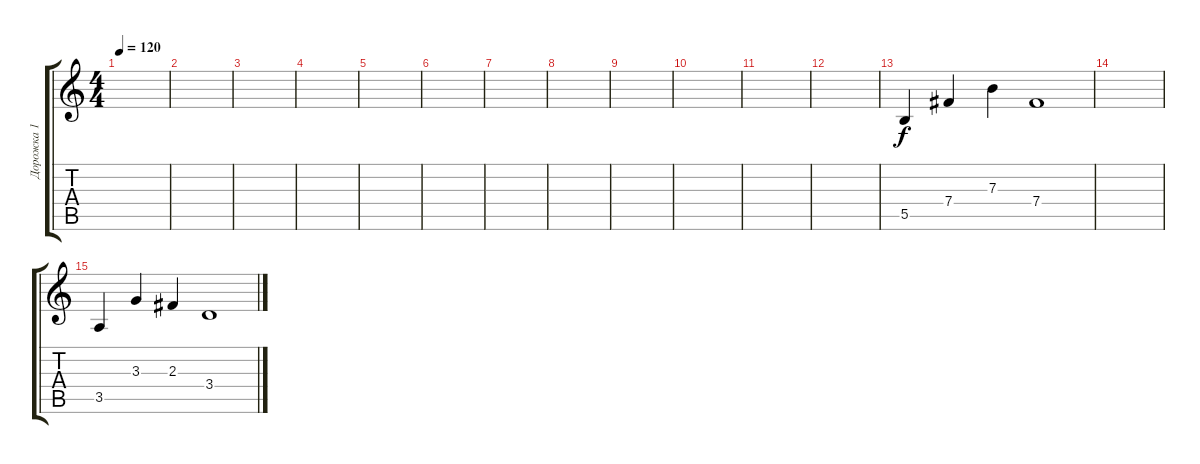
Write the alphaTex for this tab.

\track ("Дорожка 1" "Дорожка 1") {instrument electricguitarclean}
\staff {score tabs}
\tuning (Db4 Ab3 E3 B2 Gb2 B1) {hide}
\ts (4 4)
\tempo 120
\clef g2
\ks c
|
|
|
|
|
|
|
|
|
|
|
|
5.5.4 7.4.4 7.3.4 7.4.1 |
|
3.5.4 3.3.4 2.3.4 3.4.1
